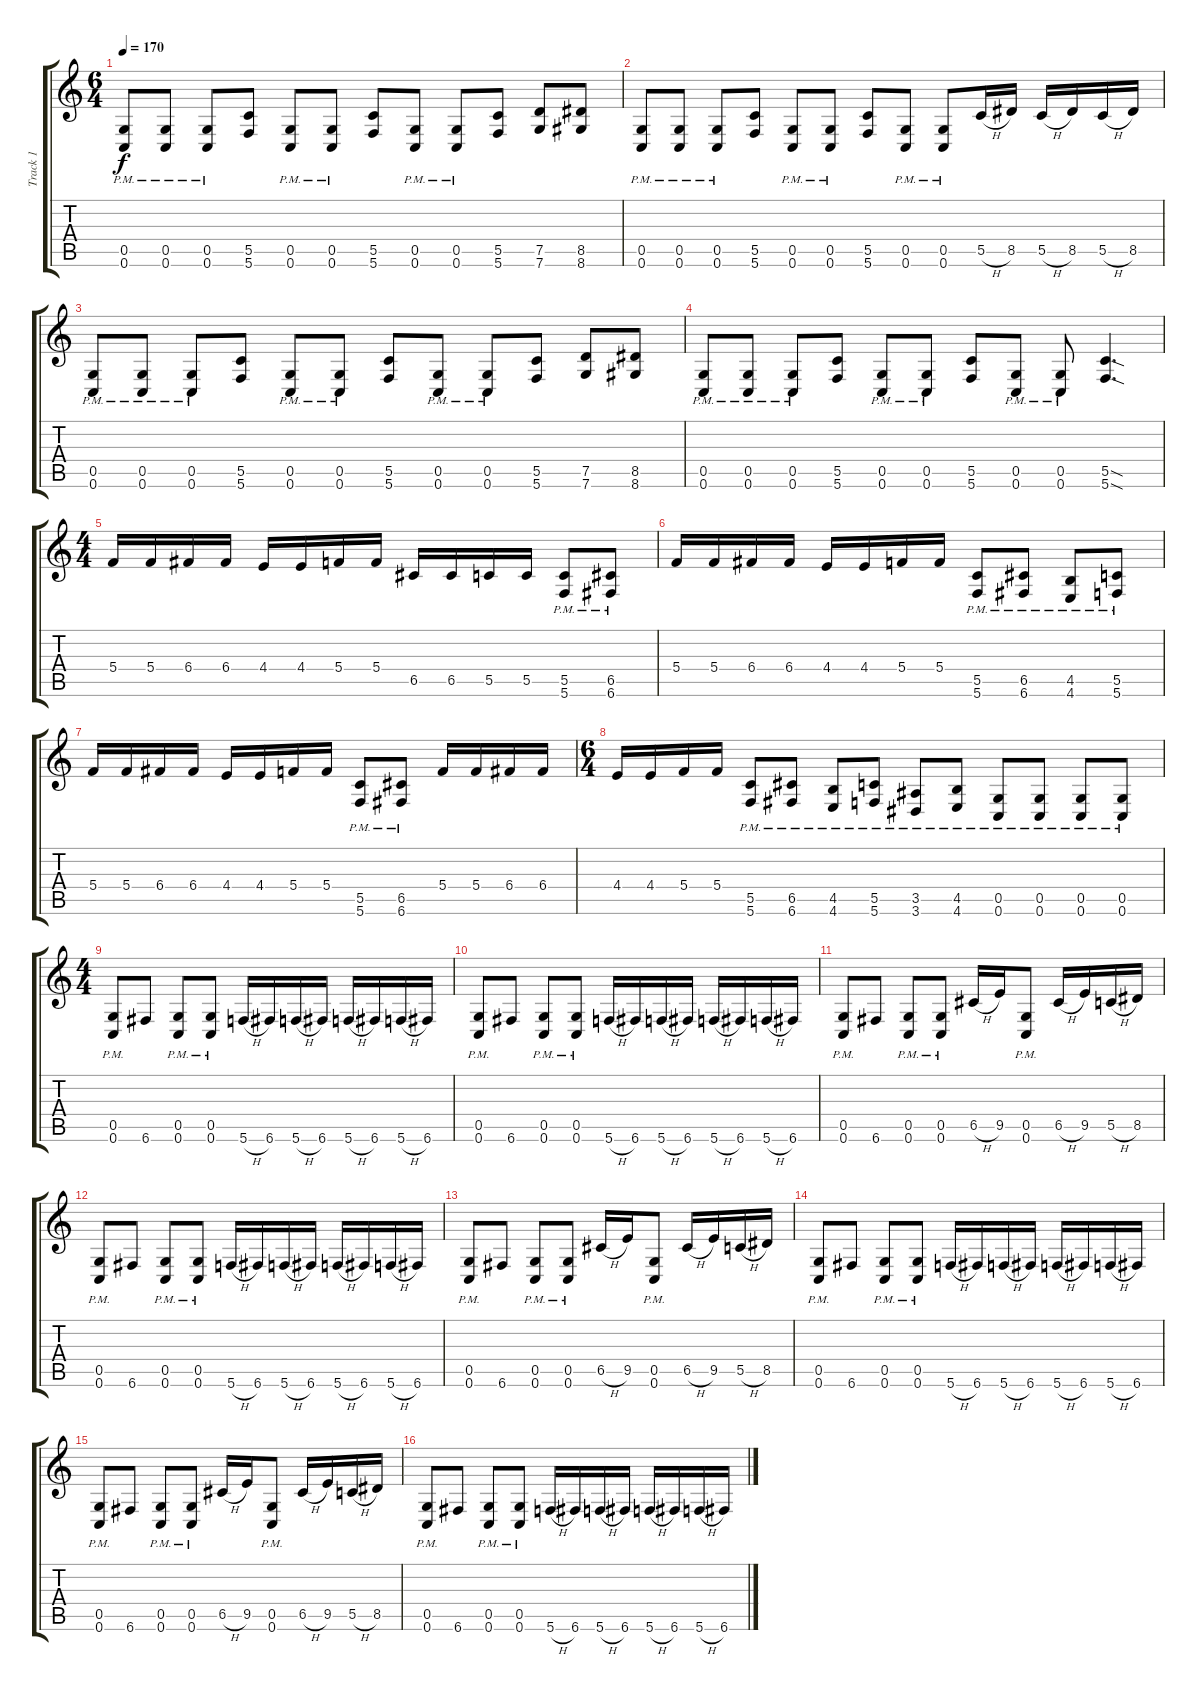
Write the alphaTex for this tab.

\track ("Track 1" "Track 1") {instrument distortionguitar}
\staff {score tabs}
\tuning (D4 A3 F3 C3 G2 C2) {hide}
\ts (6 4)
\tempo 170
\clef g2
\ks c
(0.5{pm} 0.6{pm}).8{dy f} (0.5{pm} 0.6{pm}).8 (0.5{pm} 0.6{pm}).8 (5.5 5.6).8 (0.5{pm} 0.6{pm}).8 (0.5{pm} 0.6{pm}).8 (5.5 5.6).8 (0.5{pm} 0.6{pm}).8 (0.5{pm} 0.6{pm}).8 (5.5 5.6).8 (7.5 7.6).8 (8.5 8.6).8 |
(0.5{pm} 0.6{pm}).8 (0.5{pm} 0.6{pm}).8 (0.5{pm} 0.6{pm}).8 (5.5 5.6).8 (0.5{pm} 0.6{pm}).8 (0.5{pm} 0.6{pm}).8 (5.5 5.6).8 (0.5{pm} 0.6{pm}).8 (0.5{pm} 0.6{pm}).8 5.5{h}.16 8.5.16 5.5{h}.16 8.5.16 5.5{h}.16 8.5.16 |
(0.5{pm} 0.6{pm}).8 (0.5{pm} 0.6{pm}).8 (0.5{pm} 0.6{pm}).8 (5.5 5.6).8 (0.5{pm} 0.6{pm}).8 (0.5{pm} 0.6{pm}).8 (5.5 5.6).8 (0.5{pm} 0.6{pm}).8 (0.5{pm} 0.6{pm}).8 (5.5 5.6).8 (7.5 7.6).8 (8.5 8.6).8 |
(0.5{pm} 0.6{pm}).8 (0.5{pm} 0.6{pm}).8 (0.5{pm} 0.6{pm}).8 (5.5 5.6).8 (0.5{pm} 0.6{pm}).8 (0.5{pm} 0.6{pm}).8 (5.5 5.6).8 (0.5{pm} 0.6{pm}).8 (0.5{pm} 0.6{pm}).8 (5.5{sod} 5.6{sod}).4{d} |
\ts (4 4)
5.4.16 5.4.16 6.4.16 6.4.16 4.4.16 4.4.16 5.4.16 5.4.16 6.5.16 6.5.16 5.5.16 5.5.16 (5.5{pm} 5.6{pm}).8 (6.5{pm} 6.6{pm}).8 |
5.4.16 5.4.16 6.4.16 6.4.16 4.4.16 4.4.16 5.4.16 5.4.16 (5.5{pm} 5.6{pm}).8 (6.5{pm} 6.6{pm}).8 (4.5{pm} 4.6{pm}).8 (5.5{pm} 5.6{pm}).8 |
5.4.16 5.4.16 6.4.16 6.4.16 4.4.16 4.4.16 5.4.16 5.4.16 (5.5{pm} 5.6{pm}).8 (6.5{pm} 6.6{pm}).8 5.4.16 5.4.16 6.4.16 6.4.16 |
\ts (6 4)
4.4.16 4.4.16 5.4.16 5.4.16 (5.5{pm} 5.6{pm}).8 (6.5{pm} 6.6{pm}).8 (4.5{pm} 4.6{pm}).8 (5.5{pm} 5.6{pm}).8 (3.5{pm} 3.6{pm}).8 (4.5{pm} 4.6{pm}).8 (0.5{pm} 0.6{pm}).8 (0.5{pm} 0.6{pm}).8 (0.5{pm} 0.6{pm}).8 (0.5{pm} 0.6{pm}).8 |
\ts (4 4)
(0.5{pm} 0.6{pm}).8 6.6.8 (0.5{pm} 0.6{pm}).8 (0.5{pm} 0.6{pm}).8 5.6{h}.16 6.6.16 5.6{h}.16 6.6.16 5.6{h}.16 6.6.16 5.6{h}.16 6.6.16 |
(0.5{pm} 0.6{pm}).8 6.6.8 (0.5{pm} 0.6{pm}).8 (0.5{pm} 0.6{pm}).8 5.6{h}.16 6.6.16 5.6{h}.16 6.6.16 5.6{h}.16 6.6.16 5.6{h}.16 6.6.16 |
(0.5{pm} 0.6{pm}).8 6.6.8 (0.5{pm} 0.6{pm}).8 (0.5{pm} 0.6{pm}).8 6.5{h}.16 9.5.16 (0.5{pm} 0.6{pm}).8 6.5{h}.16 9.5.16 5.5{h}.16 8.5.16 |
(0.5{pm} 0.6{pm}).8 6.6.8 (0.5{pm} 0.6{pm}).8 (0.5{pm} 0.6{pm}).8 5.6{h}.16 6.6.16 5.6{h}.16 6.6.16 5.6{h}.16 6.6.16 5.6{h}.16 6.6.16 |
(0.5{pm} 0.6{pm}).8 6.6.8 (0.5{pm} 0.6{pm}).8 (0.5{pm} 0.6{pm}).8 6.5{h}.16 9.5.16 (0.5{pm} 0.6{pm}).8 6.5{h}.16 9.5.16 5.5{h}.16 8.5.16 |
(0.5{pm} 0.6{pm}).8 6.6.8 (0.5{pm} 0.6{pm}).8 (0.5{pm} 0.6{pm}).8 5.6{h}.16 6.6.16 5.6{h}.16 6.6.16 5.6{h}.16 6.6.16 5.6{h}.16 6.6.16 |
(0.5{pm} 0.6{pm}).8 6.6.8 (0.5{pm} 0.6{pm}).8 (0.5{pm} 0.6{pm}).8 6.5{h}.16 9.5.16 (0.5{pm} 0.6{pm}).8 6.5{h}.16 9.5.16 5.5{h}.16 8.5.16 |
(0.5{pm} 0.6{pm}).8 6.6.8 (0.5{pm} 0.6{pm}).8 (0.5{pm} 0.6{pm}).8 5.6{h}.16 6.6.16 5.6{h}.16 6.6.16 5.6{h}.16 6.6.16 5.6{h}.16 6.6.16
